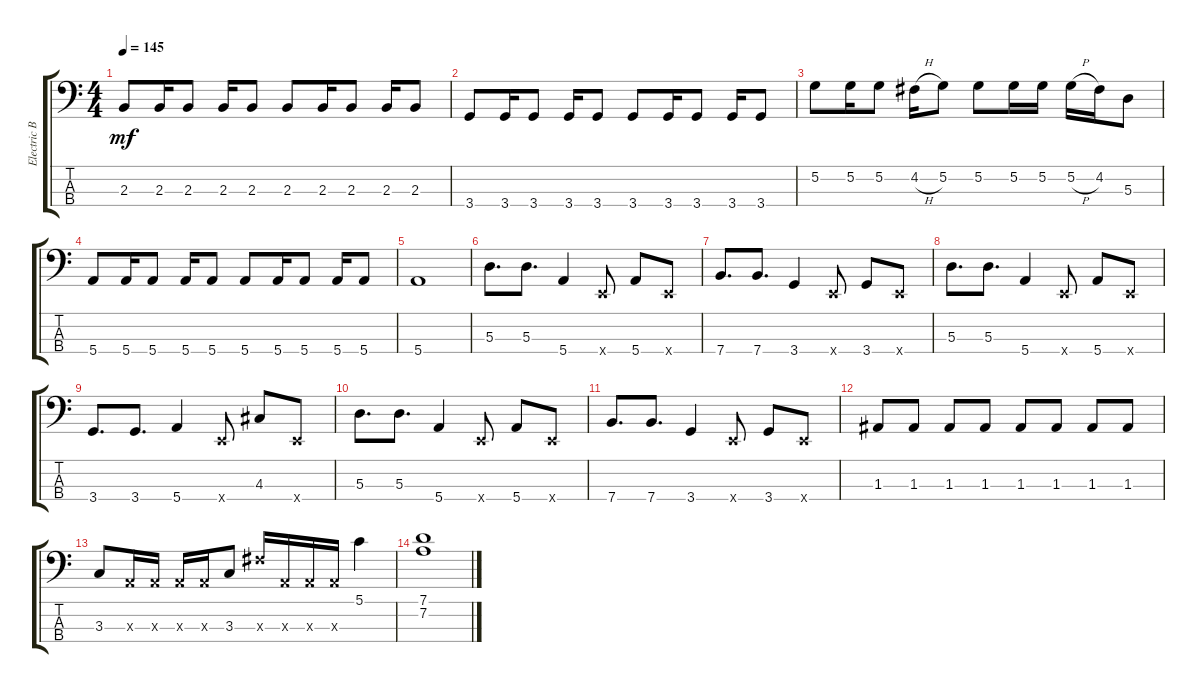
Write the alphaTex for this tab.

\track ("Electric Bass" "Electric B") {instrument electricbassfinger}
\staff {score tabs}
\tuning (G2 D2 A1 E1) {hide}
\ts (4 4)
\tempo 145
\clef f4
\ks c
2.3.8{dy mf} 2.3.16 2.3.8 2.3.16 2.3.8 2.3.8 2.3.16 2.3.8 2.3.16 2.3.8 |
3.4.8 3.4.16 3.4.8 3.4.16 3.4.8 3.4.8 3.4.16 3.4.8 3.4.16 3.4.8 |
5.2.8 5.2.16 5.2.8 4.2{h}.16 5.2.8 5.2.8 5.2.16 5.2.16 5.2{h}.16 4.2.16 5.3.8 |
5.4.8 5.4.16 5.4.8 5.4.16 5.4.8 5.4.8 5.4.16 5.4.8 5.4.16 5.4.8 |
5.4.1 |
5.3.8{d} 5.3.8{d} 5.4.4 0.4{x}.8 5.4.8 0.4{x}.8 |
7.4.8{d} 7.4.8{d} 3.4.4 0.4{x}.8 3.4.8 0.4{x}.8 |
5.3.8{d} 5.3.8{d} 5.4.4 0.4{x}.8 5.4.8 0.4{x}.8 |
3.4.8{d} 3.4.8{d} 5.4.4 0.4{x}.8 4.3.8 0.4{x}.8 |
5.3.8{d} 5.3.8{d} 5.4.4 0.4{x}.8 5.4.8 0.4{x}.8 |
7.4.8{d} 7.4.8{d} 3.4.4 0.4{x}.8 3.4.8 0.4{x}.8 |
1.3.8 1.3.8 1.3.8 1.3.8 1.3.8 1.3.8 1.3.8 1.3.8 |
3.3.8 0.3{x}.16 0.3{x}.16 0.3{x}.16 0.3{x}.16 3.3.8 9.3{x}.16 0.3{x}.16 0.3{x}.16 0.3{x}.16 5.1.4 |
(7.1 7.2).1
